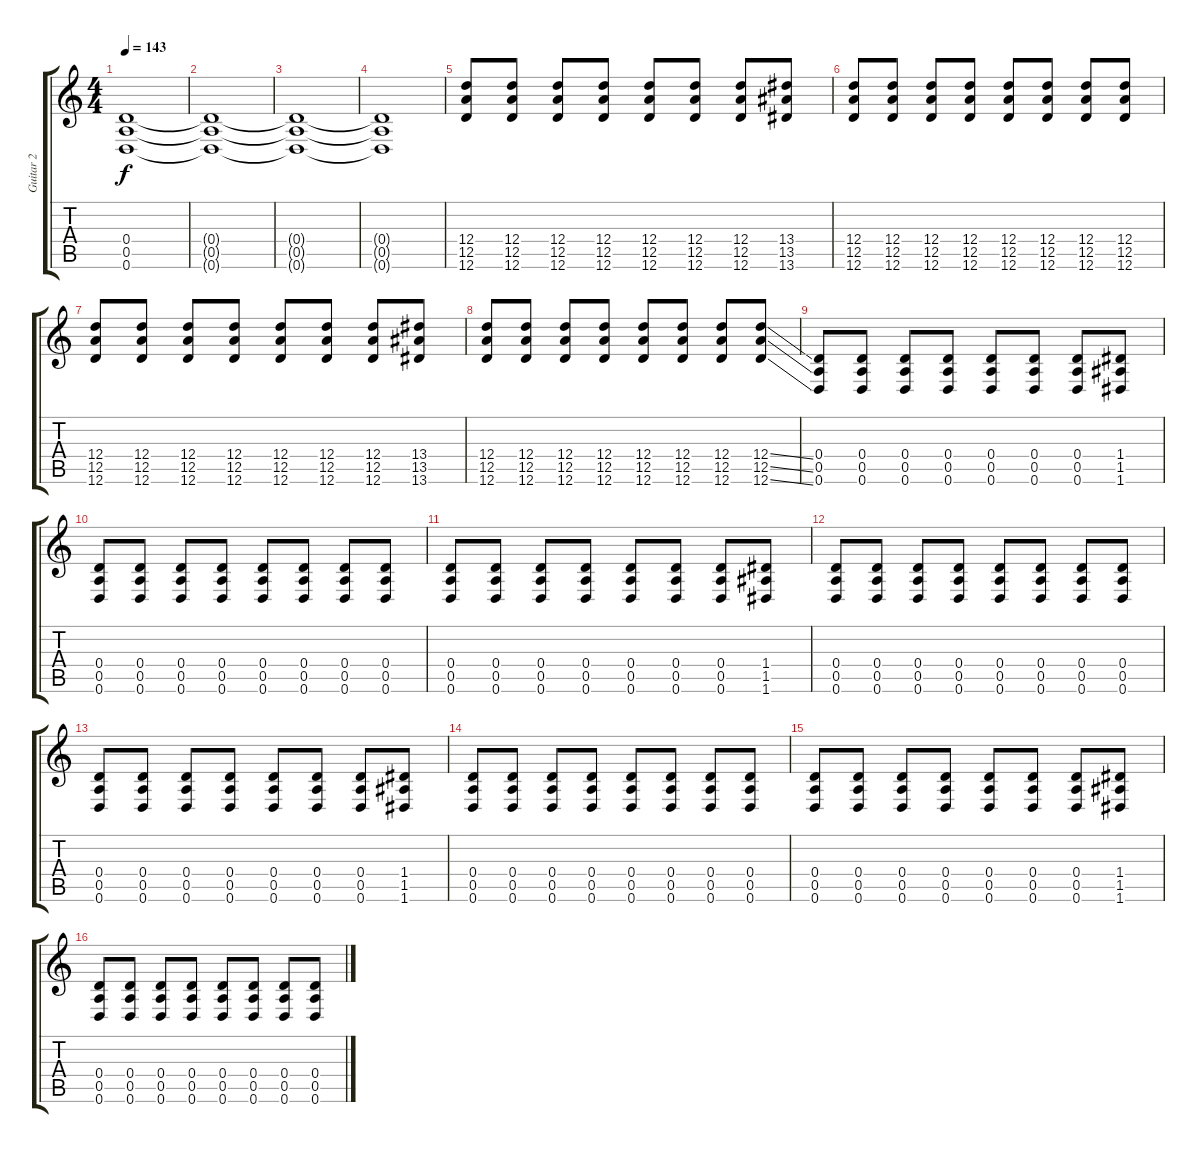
\track ("Guitar 2" "Guitar 2") {instrument overdrivenguitar}
\staff {score tabs}
\tuning (E4 B3 G3 D3 A2 D2) {hide}
\ts (4 4)
\tempo 143
\clef g2
\ks c
(0.4{t} 0.5{t} 0.6{t}).1{dy f} |
(0.4{t} 0.5{t} 0.6{t}).1 |
(0.4{t} 0.5{t} 0.6{t}).1 |
(0.4{t} 0.5{t} 0.6{t}).1 |
(12.4 12.5 12.6).8 (12.4 12.5 12.6).8 (12.4 12.5 12.6).8 (12.4 12.5 12.6).8 (12.4 12.5 12.6).8 (12.4 12.5 12.6).8 (12.4 12.5 12.6).8 (13.4 13.5 13.6).8 |
(12.4 12.5 12.6).8 (12.4 12.5 12.6).8 (12.4 12.5 12.6).8 (12.4 12.5 12.6).8 (12.4 12.5 12.6).8 (12.4 12.5 12.6).8 (12.4 12.5 12.6).8 (12.4 12.5 12.6).8 |
(12.4 12.5 12.6).8 (12.4 12.5 12.6).8 (12.4 12.5 12.6).8 (12.4 12.5 12.6).8 (12.4 12.5 12.6).8 (12.4 12.5 12.6).8 (12.4 12.5 12.6).8 (13.4 13.5 13.6).8 |
(12.4 12.5 12.6).8 (12.4 12.5 12.6).8 (12.4 12.5 12.6).8 (12.4 12.5 12.6).8 (12.4 12.5 12.6).8 (12.4 12.5 12.6).8 (12.4 12.5 12.6).8 (12.4{ss} 12.5{ss} 12.6{ss}).8 |
(0.4 0.5 0.6).8 (0.4 0.5 0.6).8 (0.4 0.5 0.6).8 (0.4 0.5 0.6).8 (0.4 0.5 0.6).8 (0.4 0.5 0.6).8 (0.4 0.5 0.6).8 (1.4 1.5 1.6).8 |
(0.4 0.5 0.6).8 (0.4 0.5 0.6).8 (0.4 0.5 0.6).8 (0.4 0.5 0.6).8 (0.4 0.5 0.6).8 (0.4 0.5 0.6).8 (0.4 0.5 0.6).8 (0.4 0.5 0.6).8 |
(0.4 0.5 0.6).8 (0.4 0.5 0.6).8 (0.4 0.5 0.6).8 (0.4 0.5 0.6).8 (0.4 0.5 0.6).8 (0.4 0.5 0.6).8 (0.4 0.5 0.6).8 (1.4 1.5 1.6).8 |
(0.4 0.5 0.6).8 (0.4 0.5 0.6).8 (0.4 0.5 0.6).8 (0.4 0.5 0.6).8 (0.4 0.5 0.6).8 (0.4 0.5 0.6).8 (0.4 0.5 0.6).8 (0.4 0.5 0.6).8 |
(0.4 0.5 0.6).8 (0.4 0.5 0.6).8 (0.4 0.5 0.6).8 (0.4 0.5 0.6).8 (0.4 0.5 0.6).8 (0.4 0.5 0.6).8 (0.4 0.5 0.6).8 (1.4 1.5 1.6).8 |
(0.4 0.5 0.6).8 (0.4 0.5 0.6).8 (0.4 0.5 0.6).8 (0.4 0.5 0.6).8 (0.4 0.5 0.6).8 (0.4 0.5 0.6).8 (0.4 0.5 0.6).8 (0.4 0.5 0.6).8 |
(0.4 0.5 0.6).8 (0.4 0.5 0.6).8 (0.4 0.5 0.6).8 (0.4 0.5 0.6).8 (0.4 0.5 0.6).8 (0.4 0.5 0.6).8 (0.4 0.5 0.6).8 (1.4 1.5 1.6).8 |
(0.4 0.5 0.6).8 (0.4 0.5 0.6).8 (0.4 0.5 0.6).8 (0.4 0.5 0.6).8 (0.4 0.5 0.6).8 (0.4 0.5 0.6).8 (0.4 0.5 0.6).8 (0.4 0.5 0.6).8
